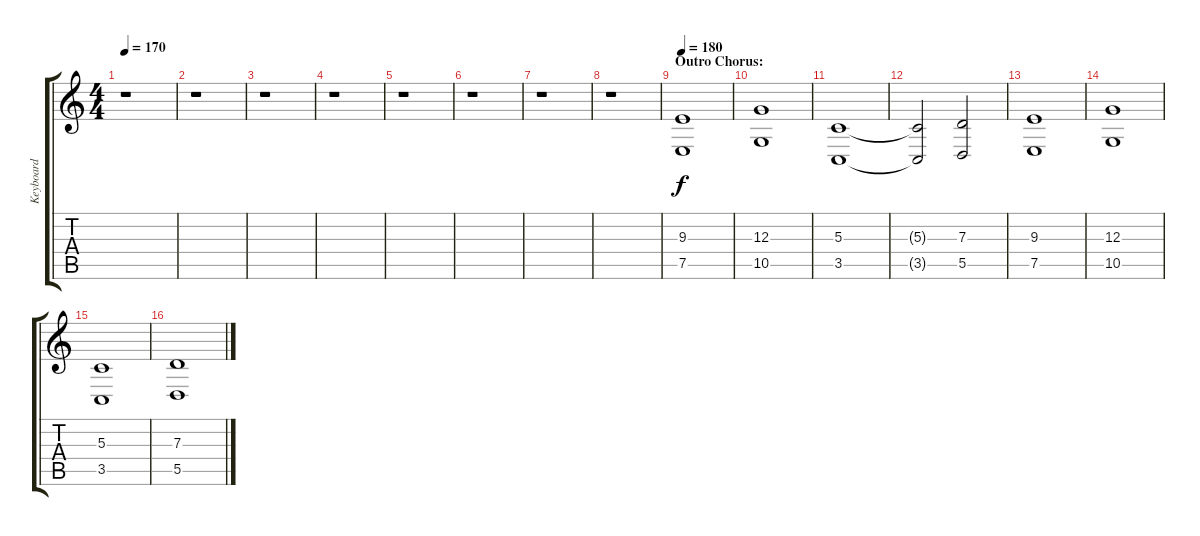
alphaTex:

\track ("Keyboard" "Keyboard") {instrument stringensemble1}
\staff {score tabs}
\tuning (E4 B3 G3 D3 A2 E2) {hide}
\ts (4 4)
\tempo 170
\clef g2
\ks c
r.1{dy f} |
r.1 |
r.1 |
r.1 |
r.1 |
r.1 |
r.1 |
r.1 |
\section ("" "Outro Chorus:")
\tempo 180
(9.3 7.5).1{volume 8 instrument stringensemble1} |
(12.3 10.5).1 |
(5.3 3.5).1 |
(5.3{t} 3.5{t}).2 (7.3 5.5).2 |
(9.3 7.5).1 |
(12.3 10.5).1 |
(5.3 3.5).1 |
(7.3 5.5).1
